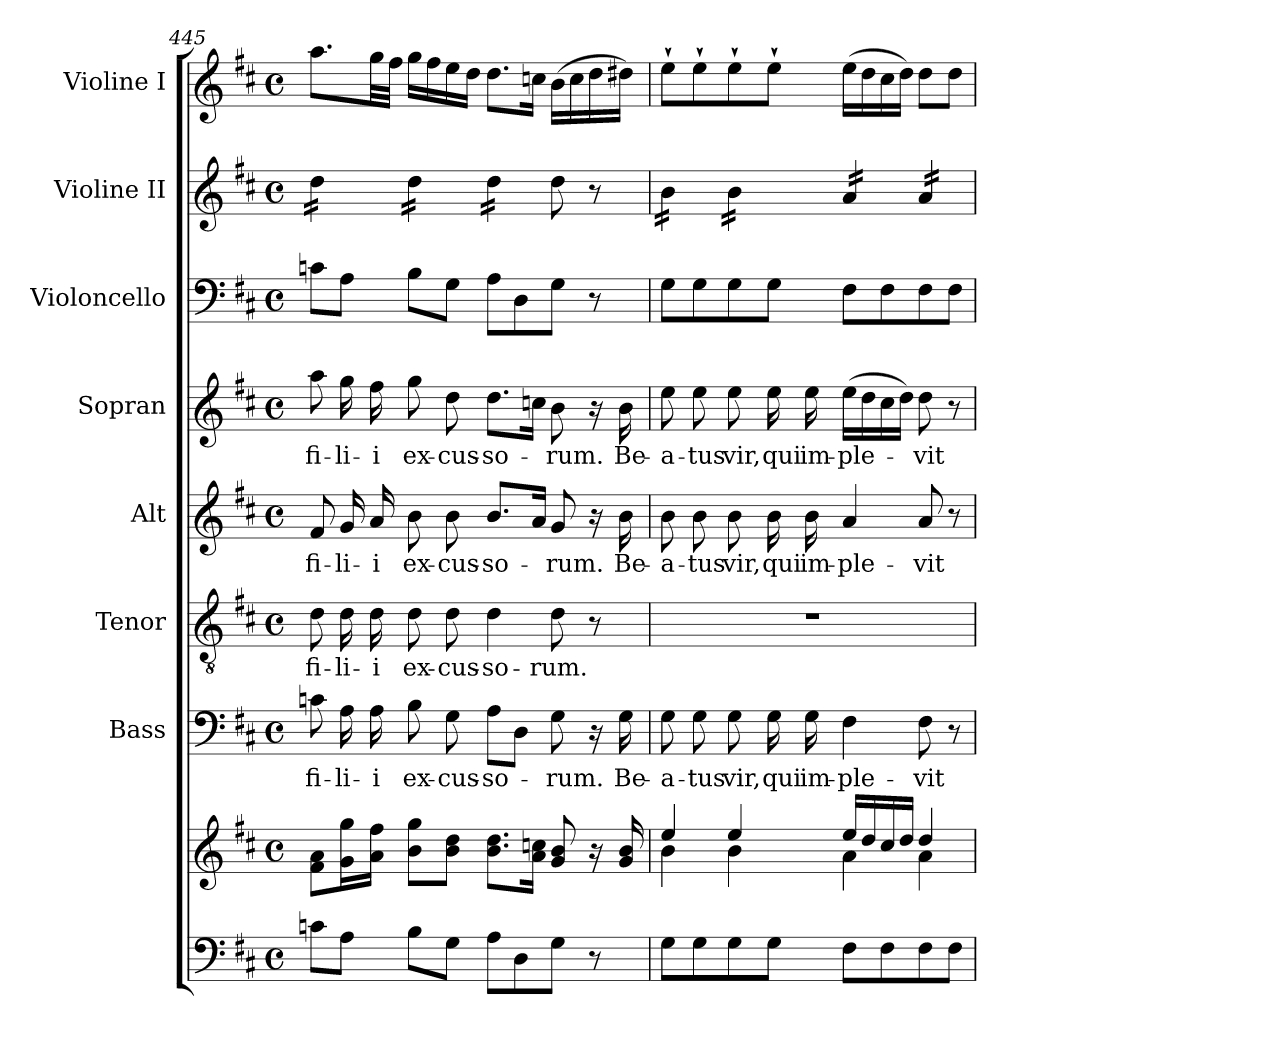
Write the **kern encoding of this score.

**kern	**kern	**kern	**text	**kern	**text	**kern	**text	**kern	**text	**kern	**kern	**kern
*part8	*part8	*part7	*part7	*part6	*part6	*part5	*part5	*part4	*part4	*part3	*part2	*part1
*staff9	*staff8	*staff7	*staff7	*staff6	*staff6	*staff5	*staff5	*staff4	*staff4	*staff3	*staff2	*staff1
*	*	*I"Bass	*	*I"Tenor	*	*I"Alt	*	*I"Sopran	*	*I"Violoncello	*I"Violine II	*I"Violine I
*	*	*I'B.	*	*I'T.	*	*I'A.	*	*I'S.	*	*I'Vc.	*I'Vl. II	*I'Vl. I
*clefF4	*clefG2	*clefF4	*	*clefGv2	*	*clefG2	*	*clefG2	*	*clefF4	*clefG2	*clefG2
*	*	*	*	*	*	*	*	*	*	*ITrd7c12	*	*
*k[f#c#]	*k[f#c#]	*k[f#c#]	*	*k[f#c#]	*	*k[f#c#]	*	*k[f#c#]	*	*k[f#c#]	*k[f#c#]	*k[f#c#]
*D:	*D:	*D:	*	*D:	*	*D:	*	*D:	*	*D:	*D:	*D:
*M4/4	*M4/4	*M4/4	*	*M4/4	*	*M4/4	*	*M4/4	*	*M4/4	*M4/4	*M4/4
*met(c)	*met(c)	*met(c)	*	*met(c)	*	*met(c)	*	*met(c)	*	*met(c)	*met(c)	*met(c)
=445	=445	=445	=445	=445	=445	=445	=445	=445	=445	=445	=445	=445
!	!	!	!LO:LY:b	!	!LO:LY:b	!	!LO:LY:b	!	!LO:LY:b	!	!	!
*	*	*	*	*	*	*	*	*	*	*	*tremolo	*
8cn\L	8f#\ 8a\L	8cn\	fi-	8d\	fi-	8f#/	fi-	8aa\	fi-	8Cn\L	16dd\LL	8.aa\L
.	.	.	.	.	.	.	.	.	.	.	16dd\	.
!	!	!	!LO:LY:b	!	!LO:LY:b	!	!LO:LY:b	!	!LO:LY:b	!	!	!
8A\J	16g\ 16gg\L	16A\	-li-	16d\	-li-	16g/	-li-	16gg\	-li-	8AA\J	16dd\	.
!	!	!	!LO:LY:b	!	!LO:LY:b	!	!LO:LY:b	!	!LO:LY:b	!	!	!
.	16a\ 16ff#\JJ	16A\	-i	16d\	-i	16a/	-i	16ff#\	-i	.	16dd\JJ	32gg\LL
.	.	.	.	.	.	.	.	.	.	.	.	32ff#\JJJ
!	!	!	!LO:LY:b	!	!LO:LY:b	!	!LO:LY:b	!	!LO:LY:b	!	!	!
8B\L	8b\ 8gg\L	8B\	ex-	8d\	ex-	8b\	ex-	8gg\	ex-	8BB\L	16dd\LL	16gg\LL
.	.	.	.	.	.	.	.	.	.	.	16dd\	16ff#\
!	!	!	!LO:LY:b	!	!LO:LY:b	!	!LO:LY:b	!	!LO:LY:b	!	!	!
8G\J	8b\ 8dd\J	8G\	-cus-	8d\	-cus-	8b\	-cus-	8dd\	-cus-	8GG\J	16dd\	16ee\
.	.	.	.	.	.	.	.	.	.	.	16dd\JJ	16dd\JJ
!	!	!	!LO:LY:b	!	!LO:LY:b	!	!LO:LY:b	!	!LO:LY:b	!	!	!
8A\L	8.b\ 8.dd\L	8A\L	-so-	4d\	-so-	8.b/L	-so-	8.dd\L	-so-	8AA\L	16dd\LL	8.dd\L
.	.	.	.	.	.	.	.	.	.	.	16dd\	.
8D\	.	8D\J	.	.	.	.	.	.	.	8DD\	16dd\	.
.	16a\ 16ccn\Jk	.	.	.	.	16a/Jk	.	16ccn\Jk	.	.	16dd\JJ	16ccn\Jk
*	*	*	*	*	*	*	*	*	*	*	*Xtremolo	*
!	!	!	!LO:LY:b	!	!LO:LY:b	!	!LO:LY:b	!	!LO:LY:b	!	!	!
8G\J	8g/ 8b/	8G\	-rum.	8d\	-rum.	8g/	-rum.	8b\	-rum.	8GG\J	8dd\	(>16b\LL
.	.	.	.	.	.	.	.	.	.	.	.	16cc\
8r	16r	16r	.	8r	.	16r	.	16r	.	8r	8r	16dd\
!	!	!	!LO:LY:b	!	!	!	!LO:LY:b	!	!LO:LY:b	!	!	!
.	16g/ 16b/	16G\	Be-	.	.	16b\	Be-	16b\	Be-	.	.	16dd#X\JJ)
!!LO:PB:g=z
=446	=446	=446	=446	=446	=446	=446	=446	=446	=446	=446	=446	=446
*	*^	*	*	*	*	*	*	*	*	*	*	*
!	!	!	!	!LO:LY:b	!	!	!	!LO:LY:b	!	!LO:LY:b	!	!	!
*	*	*	*	*	*	*	*	*	*	*	*	*tremolo	*
8G\L	4ee/	4b\	8G\	-a-	1r	.	8b\	-a-	8ee\	-a-	8GG\L	16b\LL	8ee`>\L
.	.	.	.	.	.	.	.	.	.	.	.	16b\	.
!	!	!	!	!LO:LY:b	!	!	!	!LO:LY:b	!	!LO:LY:b	!	!	!
8G\	.	.	8G\	-tus	.	.	8b\	-tus	8ee\	-tus	8GG\	16b\	8ee`>\
.	.	.	.	.	.	.	.	.	.	.	.	16b\JJ	.
!	!	!	!	!LO:LY:b	!	!	!	!LO:LY:b	!	!LO:LY:b	!	!	!
8G\	4ee/	4b\	8G\	vir,	.	.	8b\	vir,	8ee\	vir,	8GG\	16b\LL	8ee`>\
.	.	.	.	.	.	.	.	.	.	.	.	16b\	.
!	!	!	!	!LO:LY:b	!	!	!	!LO:LY:b	!	!LO:LY:b	!	!	!
8G\J	.	.	16G\	qui	.	.	16b\	qui	16ee\	qui	8GG\J	16b\	8ee`>\J
!	!	!	!	!LO:LY:b	!	!	!	!LO:LY:b	!	!LO:LY:b	!	!	!
.	.	.	16G\	im-	.	.	16b\	im-	16ee\	im-	.	16b\JJ	.
!	!	!	!	!LO:LY:b	!	!	!	!LO:LY:b	!	!LO:LY:b	!	!	!
8F#\L	16ee/LL	4a\	4F#\	-ple-	.	.	4a/	-ple-	(>16ee\LL	-ple-	8FF#\L	16a/LL	(>16ee\LL
.	16dd/	.	.	.	.	.	.	.	16dd\	.	.	16a/	16dd\
8F#\	16cc#/	.	.	.	.	.	.	.	16cc#\	.	8FF#\	16a/	16cc#\
.	16dd/JJ	.	.	.	.	.	.	.	16dd\JJ)	.	.	16a/JJ	16dd\JJ)
!	!	!	!	!LO:LY:b	!	!	!	!LO:LY:b	!	!LO:LY:b	!	!	!
8F#\	4dd/	4a\	8F#\	-vit	.	.	8a/	-vit	8dd\	-vit	8FF#\	16a/LL	8dd\L
.	.	.	.	.	.	.	.	.	.	.	.	16a/	.
8F#\J	.	.	8r	.	.	.	8r	.	8r	.	8FF#\J	16a/	8dd\J
.	.	.	.	.	.	.	.	.	.	.	.	16a/JJ	.
*	*	*	*	*	*	*	*	*	*	*	*	*Xtremolo	*
*	*v	*v	*	*	*	*	*	*	*	*	*	*	*
=	=	=	=	=	=	=	=	=	=	=	=	=
*-	*-	*-	*-	*-	*-	*-	*-	*-	*-	*-	*-	*-
